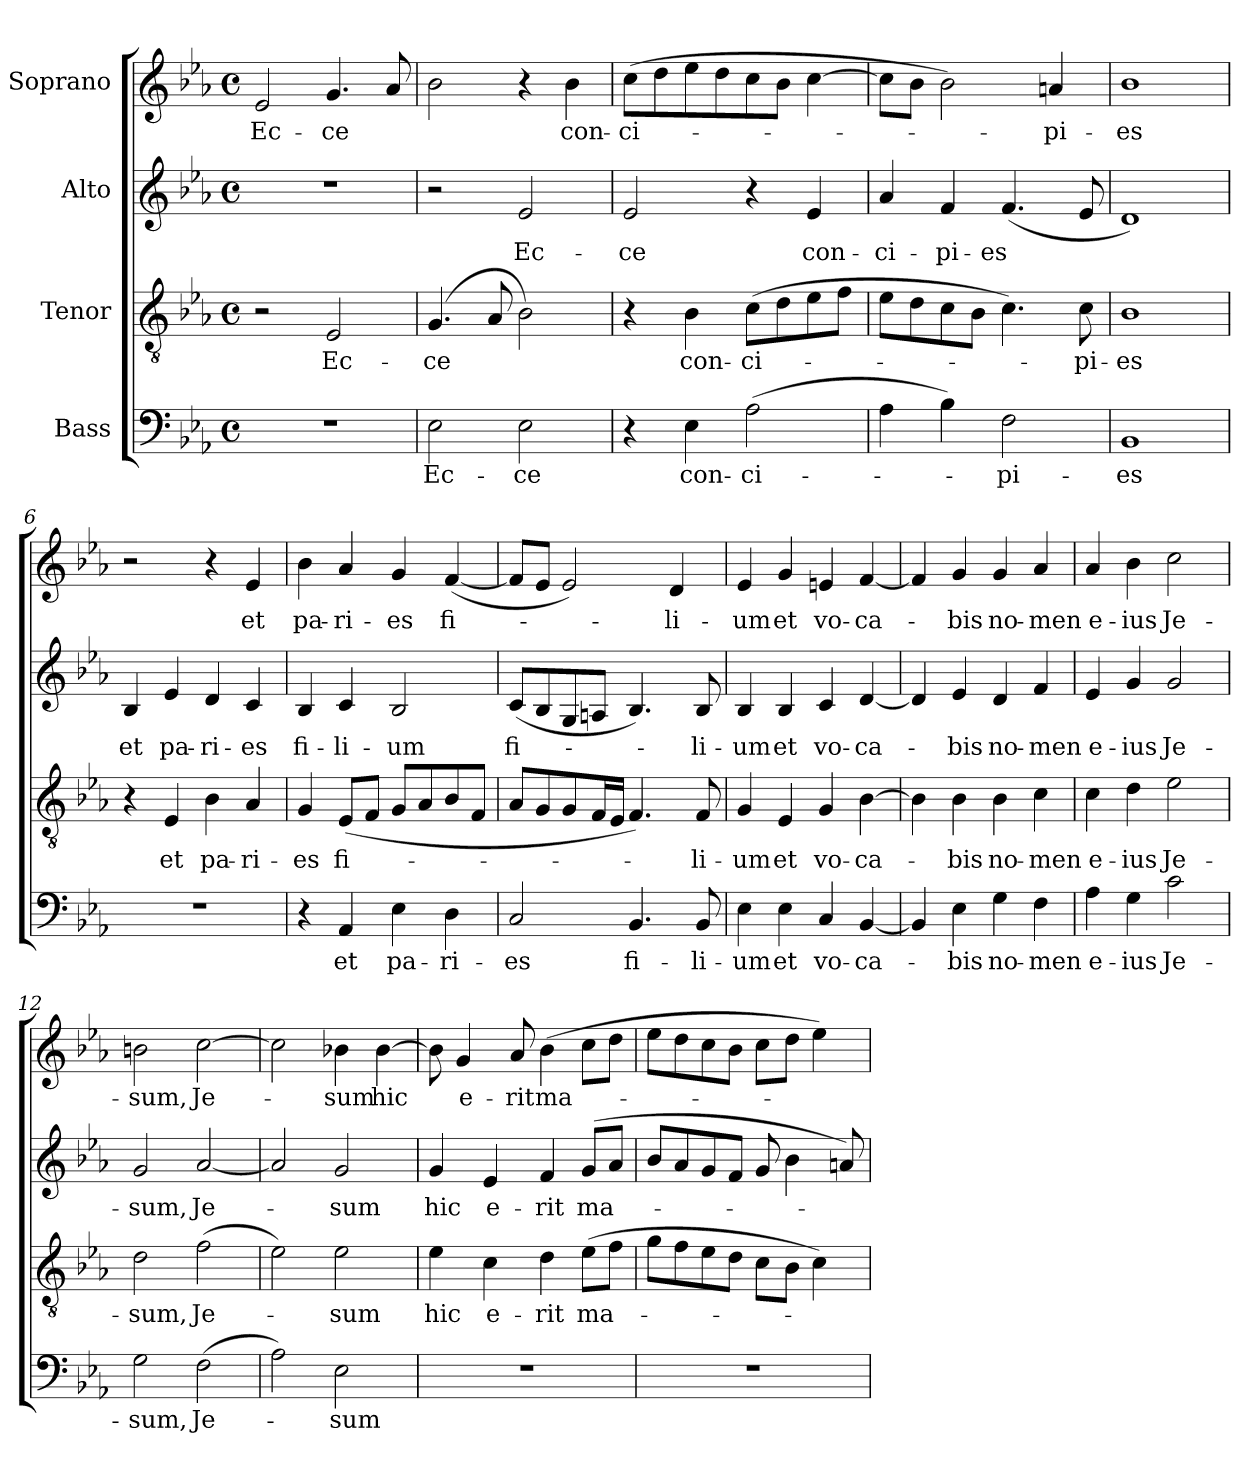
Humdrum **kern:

**kern	**text	**kern	**text	**kern	**text	**kern	**text
*part4	*part4	*part3	*part3	*part2	*part2	*part1	*part1
*staff4	*staff4	*staff3	*staff3	*staff2	*staff2	*staff1	*staff1
*I"Bass	*	*I"Tenor	*	*I"Alto	*	*I"Soprano	*
*clefF4	*	*clefGv2	*	*clefG2	*	*clefG2	*
*k[b-e-a-]	*	*k[b-e-a-]	*	*k[b-e-a-]	*	*k[b-e-a-]	*
*E-:	*	*E-:	*	*E-:	*	*E-:	*
*M4/4	*	*M4/4	*	*M4/4	*	*M4/4	*
*met(c)	*	*met(c)	*	*met(c)	*	*met(c)	*
=1	=1	=1	=1	=1	=1	=1	=1
1r	.	2r	.	1r	.	2e-/	Ec-
.	.	2E-/	Ec-	.	.	4.g/	-ce
.	.	.	.	.	.	8a-/	.
=2	=2	=2	=2	=2	=2	=2	=2
2E-\	Ec-	(4.G/	-ce	2r	.	2b-\	.
.	.	8A-/	.	.	.	.	.
2E-\	-ce	2B-\)	.	2e-/	Ec-	4r	.
.	.	.	.	.	.	4b-\	con-
=3	=3	=3	=3	=3	=3	=3	=3
4r	.	4r	.	2e-/	-ce	(8cc\L	-ci-
.	.	.	.	.	.	8dd\	.
4E-\	con-	4B-\	con-	.	.	8ee-\	.
.	.	.	.	.	.	8dd\	.
(2A-\	-ci-	(8c\L	-ci-	4r	.	8cc\	.
.	.	8d\	.	.	.	8b-\J	.
.	.	8e-\	.	4e-/	con-	[4cc\	.
.	.	8f\J	.	.	.	.	.
=4	=4	=4	=4	=4	=4	=4	=4
4A-\	.	8e-\L	.	4a-/	-ci-	8cc\L]	.
.	.	8d\	.	.	.	8b-\J	.
4B-\)	.	8c\	.	4f/	-pi-	2b-\)	.
.	.	8B-\J	.	.	.	.	.
2F\	-pi-	4.c\)	.	(4.f/	-es	.	.
.	.	.	.	.	.	4an/	-pi-
.	.	8c\	-pi-	8e-/	.	.	.
=5	=5	=5	=5	=5	=5	=5	=5
1BB-	-es	1B-	-es	1d)	.	1b-	-es
!!LO:LB:g=z
=6	=6	=6	=6	=6	=6	=6	=6
1r	.	4r	.	4B-/	et	2r	.
.	.	4E-/	et	4e-/	pa-	.	.
.	.	4B-\	pa-	4d/	-ri-	4r	.
.	.	4A-/	-ri-	4c/	-es	4e-/	et
=7	=7	=7	=7	=7	=7	=7	=7
4r	.	4G/	-es	4B-/	fi-	4b-\	pa-
4AA-/	et	(8E-/L	fi-	4c/	-li-	4a-/	-ri-
.	.	8F/J	.	.	.	.	.
4E-\	pa-	8G/L	.	2B-/	-um	4g/	-es
.	.	8A-/	.	.	.	.	.
4D\	-ri-	8B-/	.	.	.	([4f/	fi-
.	.	8F/J	.	.	.	.	.
=8	=8	=8	=8	=8	=8	=8	=8
2C/	-es	8A-/L	.	(8c/L	fi-	8f/L]	.
.	.	8G/	.	8B-/	.	8e-/J	.
.	.	8G/	.	8G/	.	2e-/)	.
.	.	16F/L	.	8An/J	.	.	.
.	.	16E-/JJ	.	.	.	.	.
4.BB-/	fi-	4.F/)	.	4.B-/)	.	.	.
.	.	.	.	.	.	4d/	-li-
8BB-/	-li-	8F/	-li-	8B-/	-li-	.	.
=9	=9	=9	=9	=9	=9	=9	=9
4E-\	um	4G/	um	4B-/	um	4e-/	-um
4E-\	et	4E-/	et	4B-/	et	4g/	et
4C/	vo-	4G/	vo-	4c/	vo-	4en/	vo-
[4BB-/	-ca-	[4B-\	-ca-	[4d/	-ca-	[4f/	-ca-
=10	=10	=10	=10	=10	=10	=10	=10
4BB-/]	.	4B-\]	.	4d/]	.	4f/]	.
4E-\	-bis	4B-\	-bis	4e-/	-bis	4g/	-bis
4G\	no-	4B-\	no-	4d/	no-	4g/	no-
4F\	-men	4c\	-men	4f/	-men	4a-/	-men
!!LO:PB:g=z
=11	=11	=11	=11	=11	=11	=11	=11
4A-\	e-	4c\	e-	4e-/	e-	4a-/	e-
4G\	-ius	4d\	-ius	4g/	-ius	4b-\	-ius
2c\	Je-	2e-\	Je-	2g/	Je-	2cc\	Je-
=12	=12	=12	=12	=12	=12	=12	=12
2G\	-sum,	2d\	-sum,	2g/	-sum,	2bn\	-sum,
(2F\	Je-	(2f\	Je-	[2a-/	Je-	[2cc\	Je-
=13	=13	=13	=13	=13	=13	=13	=13
2A-\)	.	2e-\)	.	2a-/]	.	2cc\]	.
2E-\	-sum	2e-\	-sum	2g/	-sum	4b-X\	-sum
.	.	.	.	.	.	[4b-\	hic
=14	=14	=14	=14	=14	=14	=14	=14
1r	.	4e-\	hic	4g/	hic	8b-\]	.
.	.	.	.	.	.	4g/	e-
.	.	4c\	e-	4e-/	e-	.	.
.	.	.	.	.	.	8a-/	-rit
.	.	4d\	-rit	4f/	-rit	(4b-\	ma-
.	.	(8e-\L	ma-	(8g/L	ma-	8cc\L	.
.	.	8f\J	.	8a-/J	.	8dd\J	.
=15	=15	=15	=15	=15	=15	=15	=15
1r	.	8g\L	.	8b-/L	.	8ee-\L	.
.	.	8f\	.	8a-/	.	8dd\	.
.	.	8e-\	.	8g/	.	8cc\	.
.	.	8d\J	.	8f/J	.	8b-\J	.
.	.	8c\L	.	8g/	.	8cc\L	.
.	.	8B-\J	.	4b-\	.	8dd\J	.
.	.	4c\)	.	.	.	4ee-\)	.
.	.	.	.	8an/)	.	.	.
=	=	=	=	=	=	=	=
*-	*-	*-	*-	*-	*-	*-	*-
